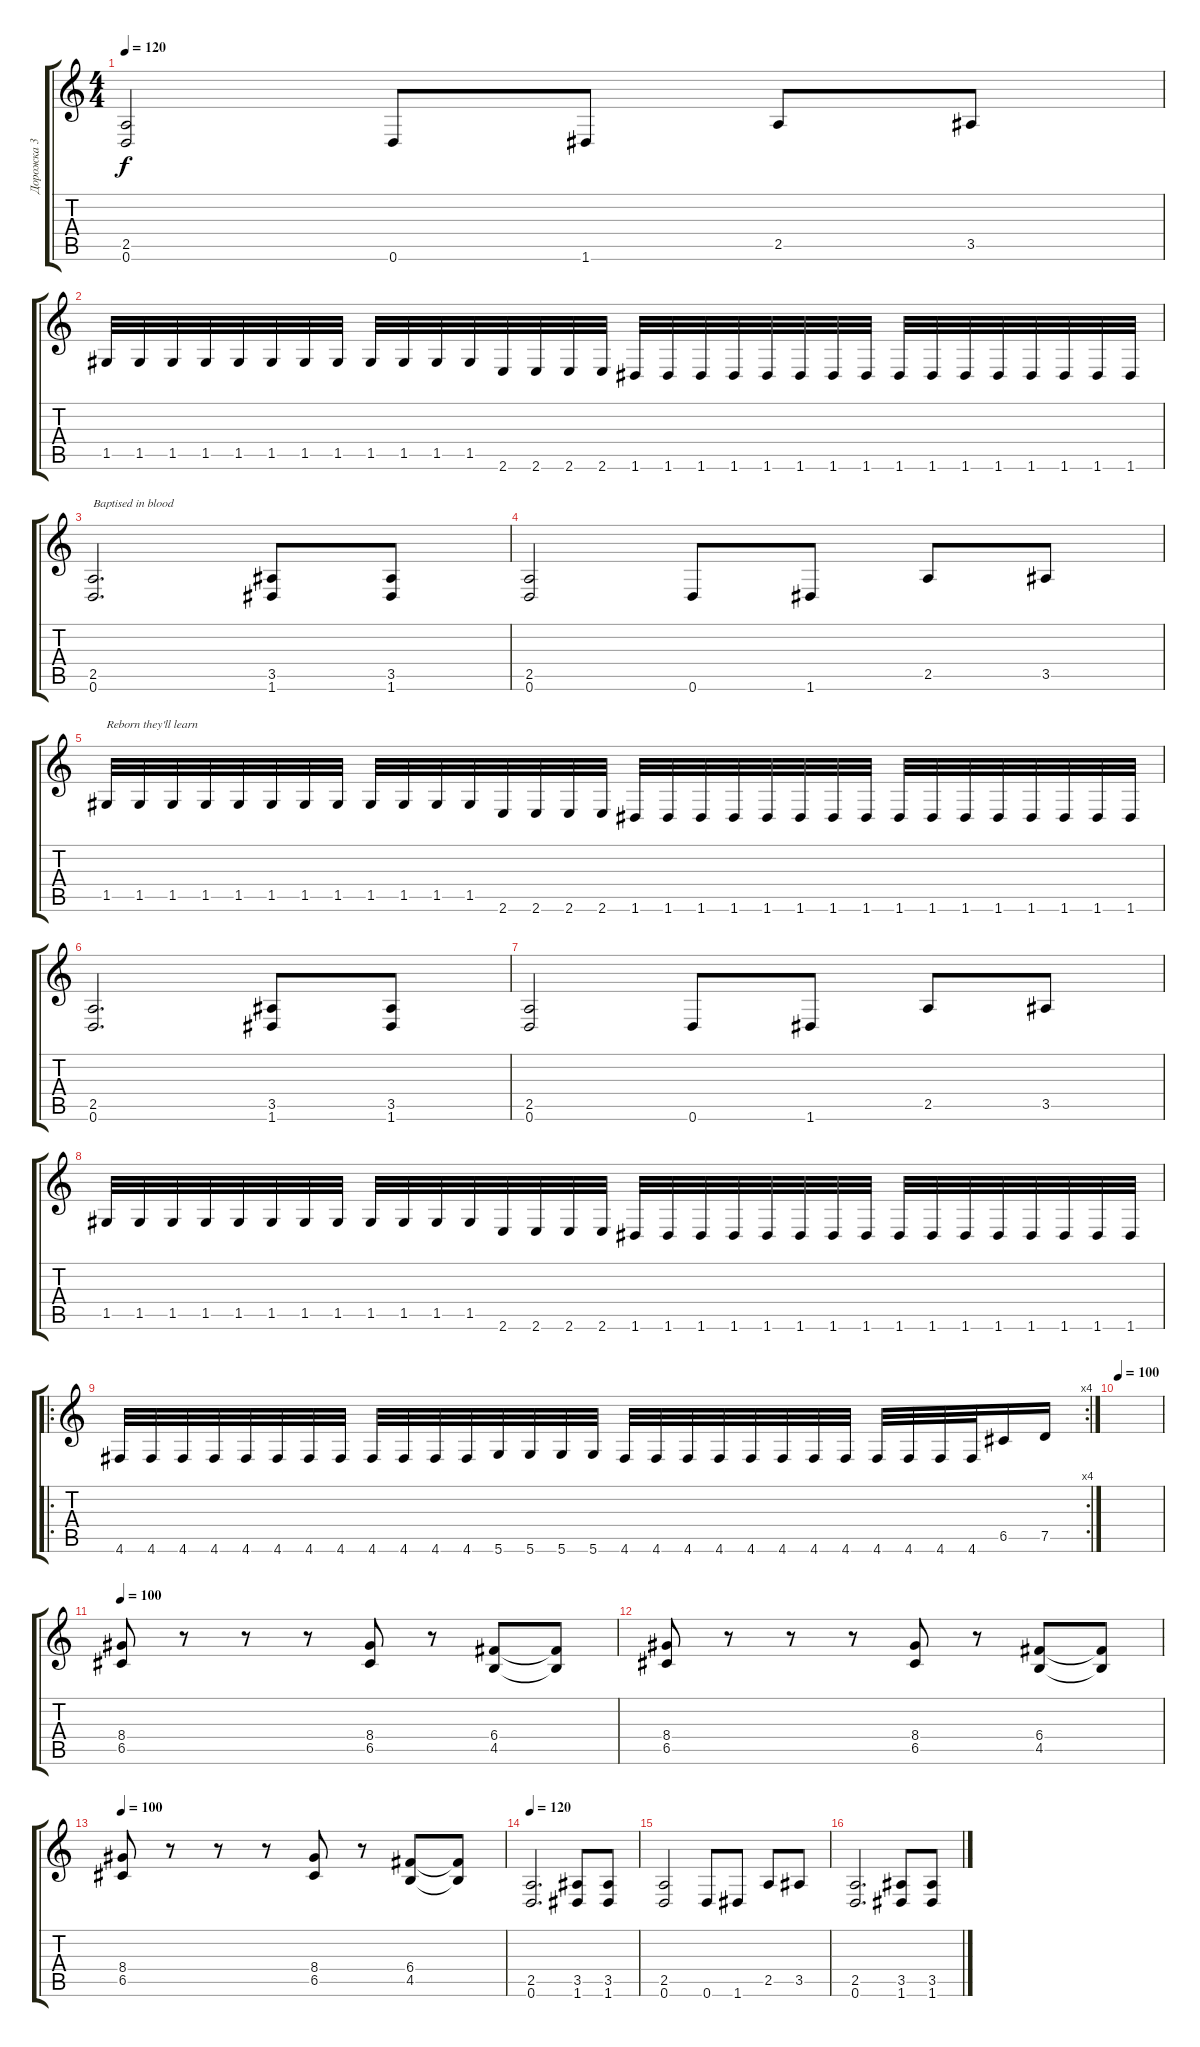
\track ("Дорожка 3" "Дорожка 3") {instrument overdrivenguitar}
\staff {score tabs}
\tuning (D4 A3 F3 C3 G2 D2) {hide}
\ts (4 4)
\tempo 120
\clef g2
\ks c
(2.5 0.6).2{dy f} 0.6.8 1.6.8 2.5.8 3.5.8 |
1.5.32 1.5.32 1.5.32 1.5.32 1.5.32 1.5.32 1.5.32 1.5.32 1.5.32 1.5.32 1.5.32 1.5.32 2.6.32 2.6.32 2.6.32 2.6.32 1.6.32 1.6.32 1.6.32 1.6.32 1.6.32 1.6.32 1.6.32 1.6.32 1.6.32 1.6.32 1.6.32 1.6.32 1.6.32 1.6.32 1.6.32 1.6.32 |
(2.5 0.6).2{d txt "Baptised in blood"} (3.5 1.6).8 (3.5 1.6).8 |
(2.5 0.6).2 0.6.8 1.6.8 2.5.8 3.5.8 |
1.5.32{txt "Reborn they'll learn"} 1.5.32 1.5.32 1.5.32 1.5.32 1.5.32 1.5.32 1.5.32 1.5.32 1.5.32 1.5.32 1.5.32 2.6.32 2.6.32 2.6.32 2.6.32 1.6.32 1.6.32 1.6.32 1.6.32 1.6.32 1.6.32 1.6.32 1.6.32 1.6.32 1.6.32 1.6.32 1.6.32 1.6.32 1.6.32 1.6.32 1.6.32 |
(2.5 0.6).2{d} (3.5 1.6).8 (3.5 1.6).8 |
(2.5 0.6).2 0.6.8 1.6.8 2.5.8 3.5.8 |
1.5.32 1.5.32 1.5.32 1.5.32 1.5.32 1.5.32 1.5.32 1.5.32 1.5.32 1.5.32 1.5.32 1.5.32 2.6.32 2.6.32 2.6.32 2.6.32 1.6.32 1.6.32 1.6.32 1.6.32 1.6.32 1.6.32 1.6.32 1.6.32 1.6.32 1.6.32 1.6.32 1.6.32 1.6.32 1.6.32 1.6.32 1.6.32 |
\ro
\rc 4
4.6.32 4.6.32 4.6.32 4.6.32 4.6.32 4.6.32 4.6.32 4.6.32 4.6.32 4.6.32 4.6.32 4.6.32 5.6.32 5.6.32 5.6.32 5.6.32 4.6.32 4.6.32 4.6.32 4.6.32 4.6.32 4.6.32 4.6.32 4.6.32 4.6.32 4.6.32 4.6.32 4.6.32 6.5.16 7.5.16 |
\tempo 100
|
\tempo 100
(8.4 6.5).8 r.8 r.8 r.8 (8.4 6.5).8 r.8 (6.4 4.5).8 (6.4{t} 4.5{t}).8 |
(8.4 6.5).8 r.8 r.8 r.8 (8.4 6.5).8 r.8 (6.4 4.5).8 (6.4{t} 4.5{t}).8 |
\tempo 100
(8.4 6.5).8 r.8 r.8 r.8 (8.4 6.5).8 r.8 (6.4 4.5).8 (6.4{t} 4.5{t}).8 |
\tempo 120
(2.5 0.6).2{d} (3.5 1.6).8 (3.5 1.6).8 |
(2.5 0.6).2 0.6.8 1.6.8 2.5.8 3.5.8 |
(2.5 0.6).2{d} (3.5 1.6).8 (3.5 1.6).8
